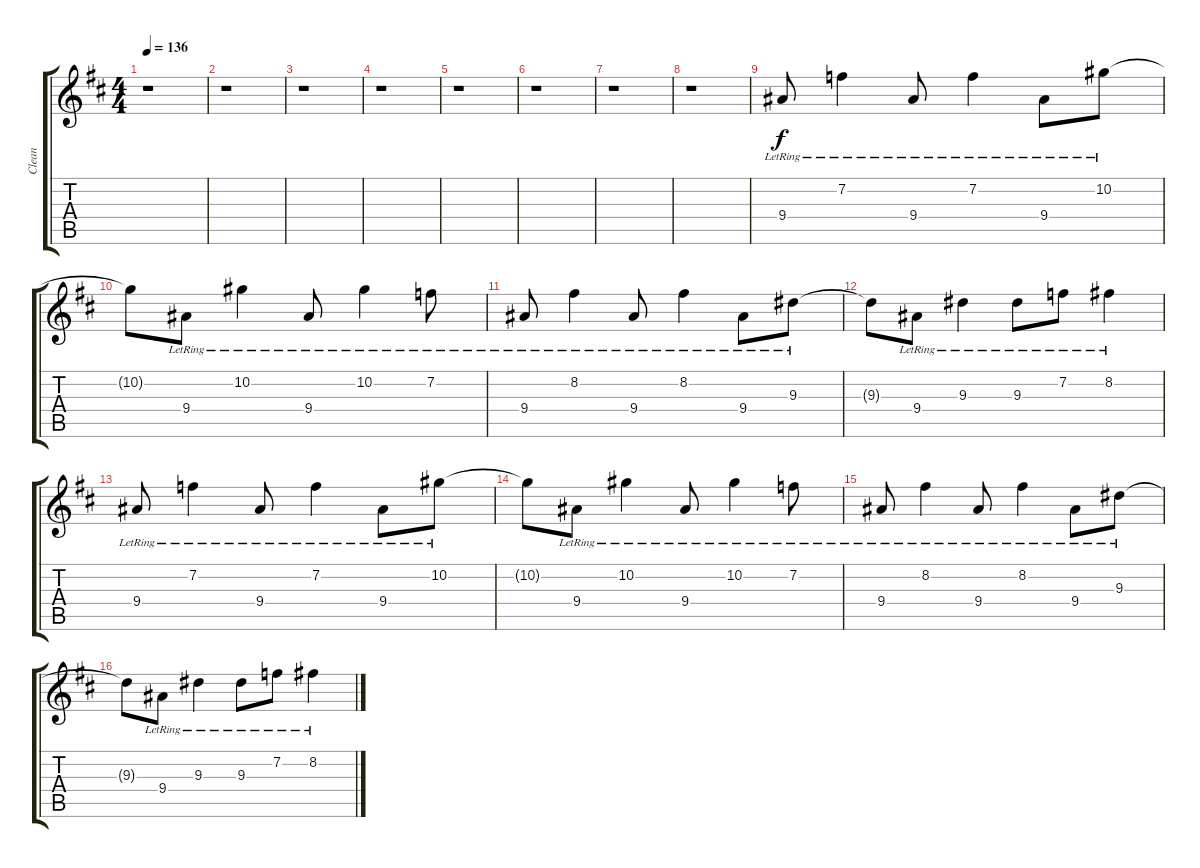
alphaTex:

\track ("Clean" "Clean") {instrument acousticguitarsteel}
\staff {score tabs}
\tuning (Eb4 Bb3 Gb3 Db3 Ab2 Db2) {hide}
\ts (4 4)
\tempo 136
\clef g2
\ks d
r.1{dy f instrument acousticguitarsteel} |
r.1 |
r.1 |
r.1 |
r.1 |
r.1 |
r.1 |
r.1 |
9.4{lr}.8 7.2{lr}.4 9.4{lr}.8 7.2{lr}.4 9.4{lr}.8 10.2{lr}.8 |
10.2{t}.8 9.4{lr}.8 10.2{lr}.4 9.4{lr}.8 10.2{lr}.4 7.2{lr}.8 |
9.4{lr}.8 8.2{lr}.4 9.4{lr}.8 8.2{lr}.4 9.4{lr}.8 9.3{lr}.8 |
9.3{t}.8 9.4{lr}.8 9.3{lr}.4 9.3{lr}.8 7.2{lr}.8 8.2{lr}.4 |
9.4{lr}.8 7.2{lr}.4 9.4{lr}.8 7.2{lr}.4 9.4{lr}.8 10.2{lr}.8 |
10.2{t}.8 9.4{lr}.8 10.2{lr}.4 9.4{lr}.8 10.2{lr}.4 7.2{lr}.8 |
9.4{lr}.8 8.2{lr}.4 9.4{lr}.8 8.2{lr}.4 9.4{lr}.8 9.3{lr}.8 |
9.3{t}.8 9.4{lr}.8 9.3{lr}.4 9.3{lr}.8 7.2{lr}.8 8.2{lr}.4
